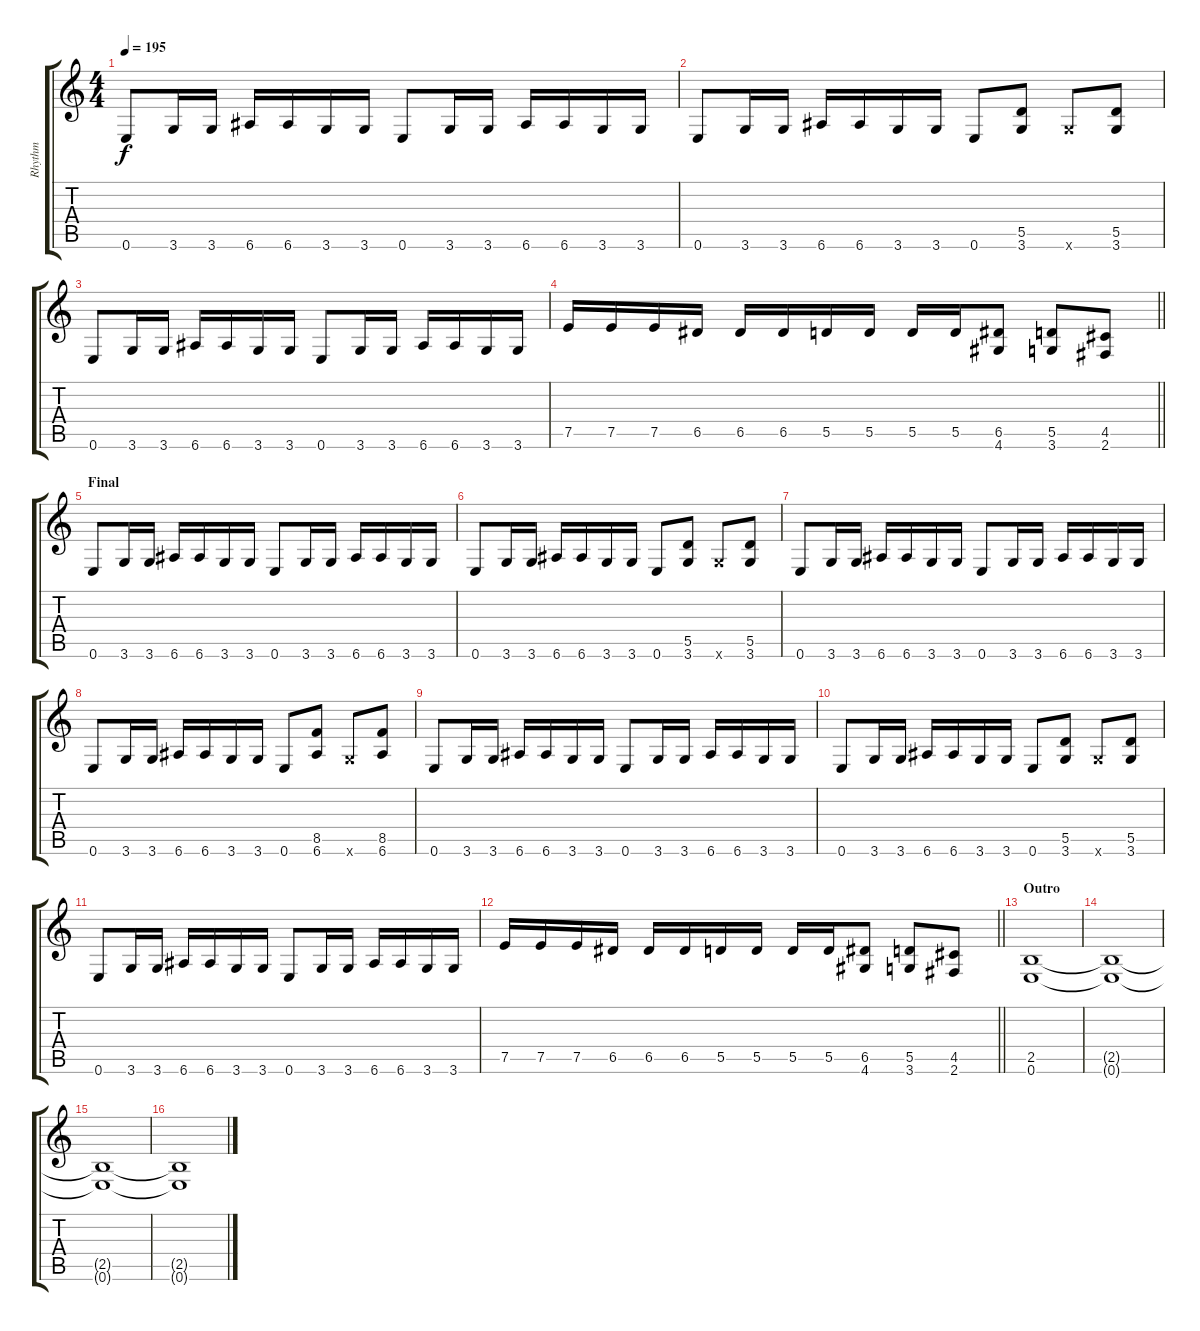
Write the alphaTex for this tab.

\track ("Rhythm" "Rhythm") {instrument overdrivenguitar}
\staff {score tabs}
\tuning (E4 B3 G3 D3 A2 E2) {hide}
\ts (4 4)
\tempo 195
\clef g2
\ks c
0.6.8{dy f} 3.6.16 3.6.16 6.6.16 6.6.16 3.6.16 3.6.16 0.6.8 3.6.16 3.6.16 6.6.16 6.6.16 3.6.16 3.6.16 |
0.6.8 3.6.16 3.6.16 6.6.16 6.6.16 3.6.16 3.6.16 0.6.8 (5.5 3.6).8 3.6{x}.8 (5.5 3.6).8 |
0.6.8 3.6.16 3.6.16 6.6.16 6.6.16 3.6.16 3.6.16 0.6.8 3.6.16 3.6.16 6.6.16 6.6.16 3.6.16 3.6.16 |
\barLineRight lightlight
7.5.16 7.5.16 7.5.16 6.5.16 6.5.16 6.5.16 5.5.16 5.5.16 5.5.16 5.5.16 (6.5 4.6).8 (5.5 3.6).8 (4.5 2.6).8 |
\section ("" "Final")
0.6.8 3.6.16 3.6.16 6.6.16 6.6.16 3.6.16 3.6.16 0.6.8 3.6.16 3.6.16 6.6.16 6.6.16 3.6.16 3.6.16 |
0.6.8 3.6.16 3.6.16 6.6.16 6.6.16 3.6.16 3.6.16 0.6.8 (5.5 3.6).8 3.6{x}.8 (5.5 3.6).8 |
0.6.8 3.6.16 3.6.16 6.6.16 6.6.16 3.6.16 3.6.16 0.6.8 3.6.16 3.6.16 6.6.16 6.6.16 3.6.16 3.6.16 |
0.6.8 3.6.16 3.6.16 6.6.16 6.6.16 3.6.16 3.6.16 0.6.8 (8.5 6.6).8 3.6{x}.8 (8.5 6.6).8 |
0.6.8 3.6.16 3.6.16 6.6.16 6.6.16 3.6.16 3.6.16 0.6.8 3.6.16 3.6.16 6.6.16 6.6.16 3.6.16 3.6.16 |
0.6.8 3.6.16 3.6.16 6.6.16 6.6.16 3.6.16 3.6.16 0.6.8 (5.5 3.6).8 3.6{x}.8 (5.5 3.6).8 |
0.6.8 3.6.16 3.6.16 6.6.16 6.6.16 3.6.16 3.6.16 0.6.8 3.6.16 3.6.16 6.6.16 6.6.16 3.6.16 3.6.16 |
\barLineRight lightlight
7.5.16 7.5.16 7.5.16 6.5.16 6.5.16 6.5.16 5.5.16 5.5.16 5.5.16 5.5.16 (6.5 4.6).8 (5.5 3.6).8 (4.5 2.6).8 |
\section ("" "Outro")
(2.5 0.6).1 |
(2.5{t} 0.6{t}).1 |
(2.5{t} 0.6{t}).1 |
(2.5{t} 0.6{t}).1{volume 0}
